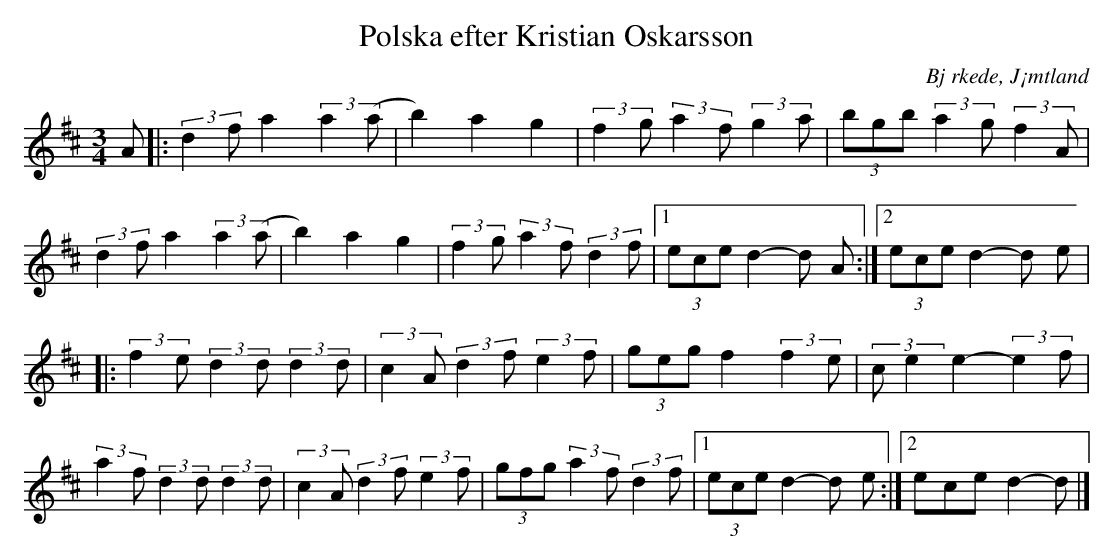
X:1
T:Polska efter Kristian Oskarsson
O:Bj rkede, J¡mtland
M:3/4
L:1/8
K:D
 A |: (3:2:2 d2f a2 (3:2:2 a2 (a | b2) a2 g2 | (3:2:2 f2g (3:2:2 a2f (3:2:2 g2a | (3bgb (3:2:2 a2g (3:2:2 f2A |
(3:2:2 d2f a2 (3:2:2 a2 (a | b2) a2 g2 | (3:2:2 f2g (3:2:2 a2f (3:2:2 d2f |1 (3ece d2- d A:|2 (3ece d2- d e |
|:(3:2:2 f2e (3:2:2 d2d (3:2:2 d2d | (3:2:2 c2A (3:2:2 d2f (3:2:2 e2f | (3geg f2 (3:2:2 f2e | (3:2:2 ce2 e2- (3:2:2 e2f |
(3:2:2 a2f (3:2:2 d2d (3:2:2 d2d | (3:2:2 c2A (3:2:2 d2f (3:2:2 e2f | (3gfg (3:2:2 a2f (3:2:2 d2f |1 (3ece d2- d e :|2 ece d2- d |]
